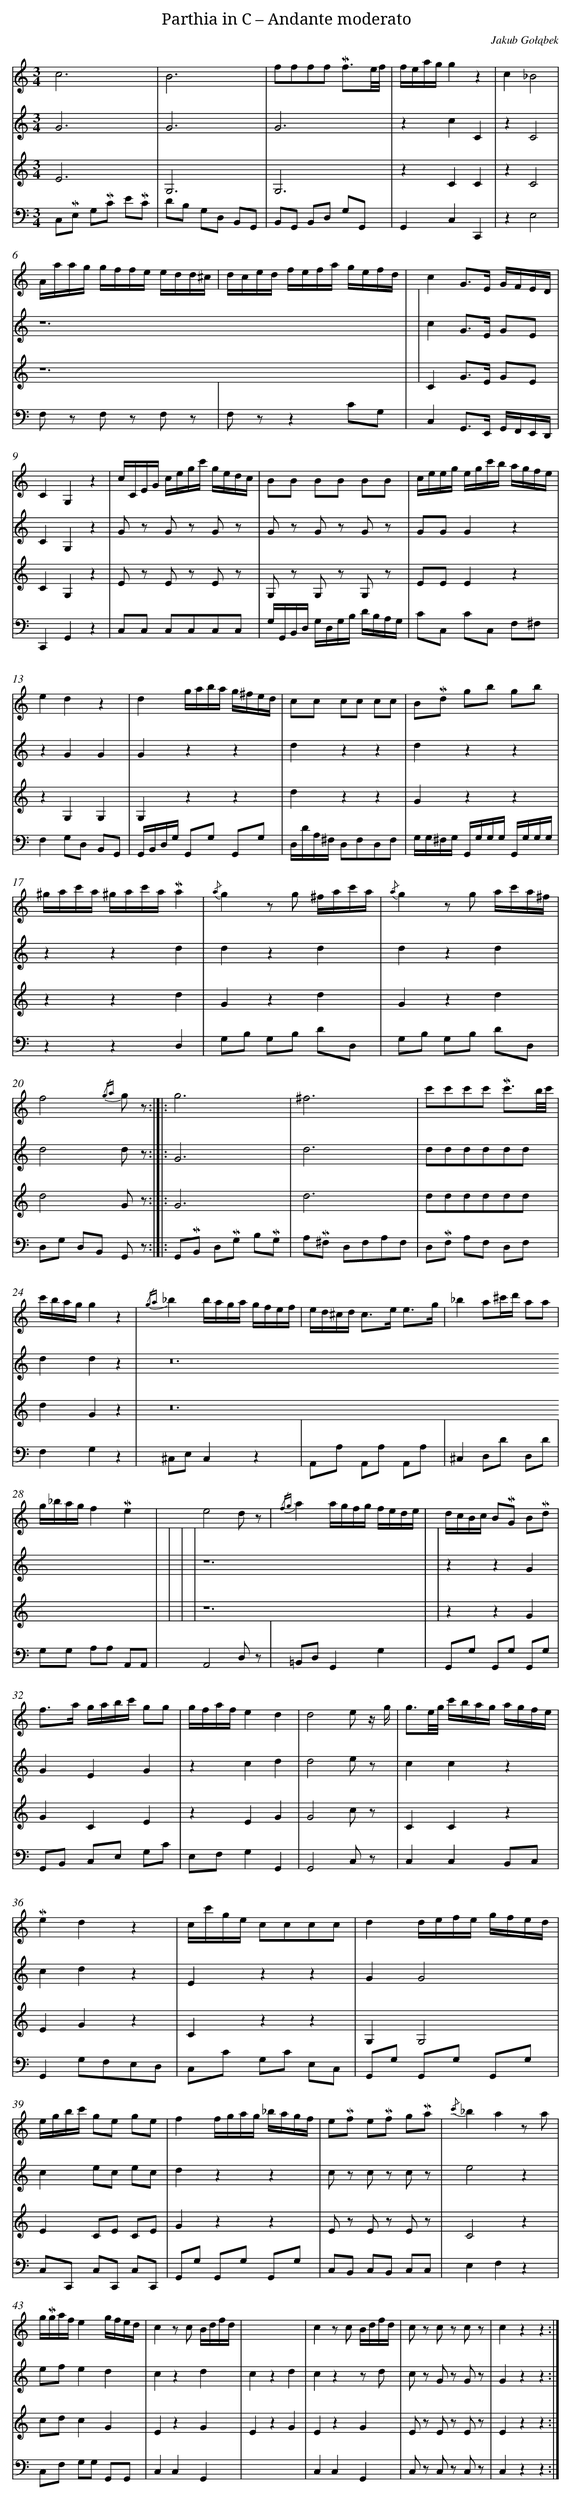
X:1
T: Parthia in C – Andante moderato
C: Jakub Gołąbek
L: 1/8
M: 3/4
V: 1 clef=treble
V: 2 clef=treble
V: 3 clef=treble
V: 4 clef=treble
V: 5 clef=bass
K: C
[V:1] c6 |
[V:2] x6 |
[V:3] G6 |
[V:4] E6 |
[V:5] C,!mordent!E, G,!mordent!C E!mordent!C |
[V:1] B6 |
[V:2] x6 |
[V:3] G6 |
[V:4] G,6 |
[V:5] DB, G,D, B,,G,, |
[V:1] ffff !mordent!f3/e//f// |
[V:2] x6 |
[V:3] G6 |
[V:4] G,6 |
[V:5] B,,G,, B,,D, G,G,, |
[V:1] f/e/a/g/g2z2 |
[V:2] x6 |
[V:3] z2c2C2 |
[V:4] z2C2C2 |
[V:5] G,,2C,2C,,2 |
[V:1] c2_B4 |
[V:2] x6 |
[V:3] z2C4 |
[V:4] z2C4 |
[V:5] z2E,4 |
[V:1] A/a/a/g/ g/f/f/e/ e/d/d/^c/ |
[V:2] x6 |
[V:3] z12 |
[V:4] z12 |
[V:5] F, z F, z F, z |
[V:1] d/c/e/d/ f/e/f/a/ g/e/f/d/ |
[V:2] x6 |
[V:3]  |
[V:4]  |
[V:5] F, zz2CG, |
[V:1] c2G>E G/F/E/D/ |
[V:2] x6 |
[V:3] c2G>E GE |
[V:4] C2G>E GE |
[V:5] C,2G,,>E,, G,,/F,,/E,,/D,,/ |
[V:1] C2G,2z2 |
[V:2] x6 |
[V:3] C2G,2z2 |
[V:4] C2G,2z2 |
[V:5] C,,2G,,2z2 |
[V:1] c/C/E/G/ c/e/g/c'/ g/e/d/c/ |
[V:2] x6 |
[V:3] G z G z G z |
[V:4] E z E z E z |
[V:5] C,C, C,C,C,C, |
[V:1] BB BB BB |
[V:2] x6 |
[V:3] G z G z G z |
[V:4] G, z G, z G, z |
[V:5] G,/G,,/B,,/D,/ G,/D,/G,/B,/ D/B,/A,/G,/ |
[V:1] c/e/e/g/ e/g/c'/b/ a/g/f/e/ |
[V:2] x6 |
[V:3] GGG2z2 |
[V:4] EEE2z2 |
[V:5] CC, CC, F,^F, |
[V:1] e2d2z2 |
[V:2] x6 |
[V:3] z2G2G2 |
[V:4] z2G,2G,2 |
[V:5] F,2G,D, B,,G,, |
[V:1] d2g/a/b/a/ g/^f/e/d/ |
[V:2] x6 |
[V:3] G2z2z2 |
[V:4] G,2z2z2 |
[V:5] G,,/B,,/D,/G,/ G,,G, G,,G, |
[V:1] cc cc cc |
[V:2] x6 |
[V:3] d2z2z2 |
[V:4] d2z2z2 |
[V:5] D,/D/A,/^F,/ D,F,D,F, |
[V:1] B!mordent!d gb gb |
[V:2] x6 |
[V:3] d2z2z2 |
[V:4] G2z2z2 |
[V:5] G,/G,/^F,/G,/ G,,/G,/G,/G,/ G,,/G,/G,/G,/ |
[V:1] ^g/a/c'/a/ ^g/a/c'/a/!mordent!a2 |
[V:2] x6 |
[V:3] z2z2d2 |
[V:4] z2z2d2 |
[V:5] z2z2D,2 |
[V:1] {/a}g2z g ^f/a/c'/a/ |
[V:2] x6 |
[V:3] d2z2d2 |
[V:4] G2z2d2 |
[V:5] G,B, G,B, DD, |
[V:1] {/a}g2z g a/c'/a/^f/ |
[V:2] x6 |
[V:3] d2z2d2 |
[V:4] G2z2d2 |
[V:5] G,B, G,B, DD, |
[V:1] f4{/ga} g z :|]|:
[V:2] x6 :|]|:
[V:3] d4d z :|]|:
[V:4] d4G z :|]|:
[V:5] D,G, D,B,, G,, z :|]|:
[V:1] g6 |
[V:2] x6 |
[V:3] G6 |
[V:4] G6 |
[V:5] G,,!mordent!B,, D,!mordent!G, B,!mordent!G, |
[V:1] ^f6 |
[V:2] x6 |
[V:3] d6 |
[V:4] d6 |
[V:5] A,!mordent!^F, D,F,A,F, |
[V:1] c'c'c'c' !mordent!c'3/b//c'// |
[V:2] x6 |
[V:3] dddddd |
[V:4] dddddd |
[V:5] D,!mordent!F, A,F, D,F, |
[V:1] c'/b/a/g/g2z2 |
[V:2] x6 |
[V:3] d2d2z2 |
[V:4] d2G2z2 |
[V:5] F,2G,2z2 |
[V:1] {/ga}_b2b/a/g/a/ g/f/e/f/ |
[V:2] x6 |
[V:3] z24 |
[V:4] z24 |
[V:5] ^C,E,C,2z2 |
[V:1] e/d/^c/d< ce< eg/ |
[V:2] x6 |
[V:3]  |
[V:4]  |
[V:5] A,,A, A,,A, A,,A, |
[V:1] _b2a^c'/d'/ aa |
[V:2] x6 |
[V:3]  |
[V:4]  |
[V:5] ^C,2D,D D,D |
[V:1] g/_b/a/g/f2!mordent!e2 |
[V:2] x6 |
[V:3]  |
[V:4]  |
[V:5] G,G, A,A, A,,A,, |
[V:1] e4d z |
[V:2] x6 |
[V:3] z12 |
[V:4] z12 |
[V:5] A,,4D, z |
[V:1] {/fg}a2a/g/f/g/ f/e/d/e/ |
[V:2] x6 |
[V:3]  |
[V:4]  |
[V:5] =B,,D,G,,2G,2 |
[V:1] d/c/B/c/ B!mordent!G B!mordent!d |
[V:2] x6 |
[V:3] z2z2G2 |
[V:4] z2z2G2 |
[V:5] G,,G, G,,G, G,,G, |
[V:1] f>a g/a/b/c'/ gg |
[V:2] x6 |
[V:3] G2E2G2 |
[V:4] G2C2E2 |
[V:5] G,,B,, C,E, G,C |
[V:1] g/f/a/f/e2d2 |
[V:2] x6 |
[V:3] z2c2d2 |
[V:4] z2E2G2 |
[V:5] E,F,G,2G,,2 |
[V:1] d4e z/ g/ |
[V:2] x6 |
[V:3] d4e z |
[V:4] G4c z |
[V:5] G,,4C, z |
[V:1] g3/e//g// c'/b/a/g/ a/g/f/e/ |
[V:2] x6 |
[V:3] c2c2z2 |
[V:4] C2C2z2 |
[V:5] C,2C,2B,,C, |
[V:1] !mordent!e2d2z2 |
[V:2] x6 |
[V:3] c2d2z2 |
[V:4] E2G2z2 |
[V:5] G,,2G,F,E,D, |
[V:1] c/c'/g/e/ cccc |
[V:2] x6 |
[V:3] E2z2z2 |
[V:4] C2z2z2 |
[V:5] C,C G,C E,C, |
[V:1] d2d/e/f/e/ g/f/e/d/ |
[V:2] x6 |
[V:3] G2G4 |
[V:4] G,2G,4 |
[V:5] G,,G, G,,G, G,,G, |
[V:1] e/g/b/c'/ ge ge |
[V:2] x6 |
[V:3] c2ec ec |
[V:4] E2CE CE |
[V:5] C,C,, C,C,, C,C,, |
[V:1] f2f/g/a/g/ _b/a/g/f/ |
[V:2] x6 |
[V:3] d2z2z2 |
[V:4] G2z2z2 |
[V:5] G,,G, G,,G, G,,G, |
[V:1] e!mordent!f e!mordent!f g!mordent!a |
[V:2] x6 |
[V:3] c z c z c z |
[V:4] E z E z E z |
[V:5] C,B,, C,B,, C,C, |
[V:1] {/c'}_b2a2z a |
[V:2] x6 |
[V:3] e4z2 |
[V:4] C4z2 |
[V:5] E,2F,2z2 |
[V:1] g/!mordent!g/a/f/e2g/f/e/d/ |
[V:2] x6 |
[V:3] efe2d2 |
[V:4] cdc2G2 |
[V:5] C,F, G,G, G,,G,, |
[V:1] c2z c B/d/f/d/ |
[V:2] x6 |
[V:3] c2z2d2 |
[V:4] E2z2G2 |
[V:5] C,2C,2G,,2 |
[V:1] x6 |
[V:2] x6 |
[V:3] c2z2d2 |
[V:4] E2z2G2 |
[V:5] x6 |
[V:1] c2z c B/d/f/d/ |
[V:2] x6 |
[V:3] c2z2z d |
[V:4] E2z2G2 |
[V:5] C,2C,2G,,2 |
[V:1] c z c z c z |
[V:2] x6 |
[V:3] c z G z G z |
[V:4] E z E z E z |
[V:5] C, z C, z C, z |
[V:1] c2z2z2 :|]
[V:2] x6 :|]
[V:3] G2z2z2 :|]
[V:4] E2z2z2 :|]
[V:5] C,2z2z2 :|]
